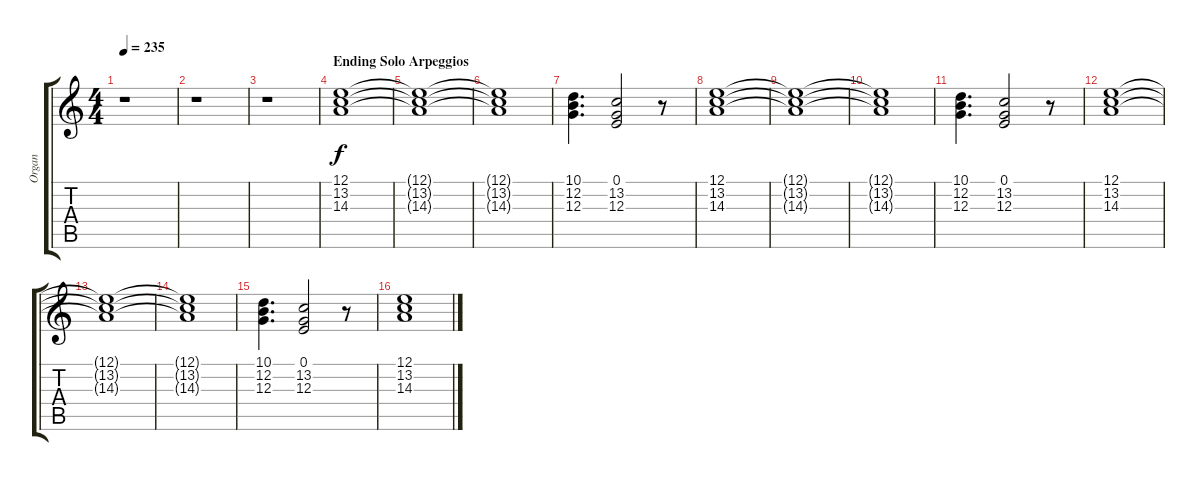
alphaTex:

\track ("Organ" "Organ") {instrument lead2sawtooth}
\staff {score tabs}
\tuning (E4 B3 G3 D3 A2 E2) {hide}
\ts (4 4)
\tempo 235
\clef g2
\ks c
r.1{dy f} |
r.1 |
r.1 |
\section ("" "Ending Solo Arpeggios")
(12.1 13.2 14.3).1 |
(12.1{t} 13.2{t} 14.3{t}).1 |
(12.1{t} 13.2{t} 14.3{t}).1 |
(10.1 12.2 12.3).4{d} (0.1 13.2 12.3).2 r.8 |
(12.1 13.2 14.3).1 |
(12.1{t} 13.2{t} 14.3{t}).1 |
(12.1{t} 13.2{t} 14.3{t}).1 |
(10.1 12.2 12.3).4{d} (0.1 13.2 12.3).2 r.8 |
(12.1 13.2 14.3).1 |
(12.1{t} 13.2{t} 14.3{t}).1 |
(12.1{t} 13.2{t} 14.3{t}).1 |
(10.1 12.2 12.3).4{d} (0.1 13.2 12.3).2 r.8 |
(12.1 13.2 14.3).1
